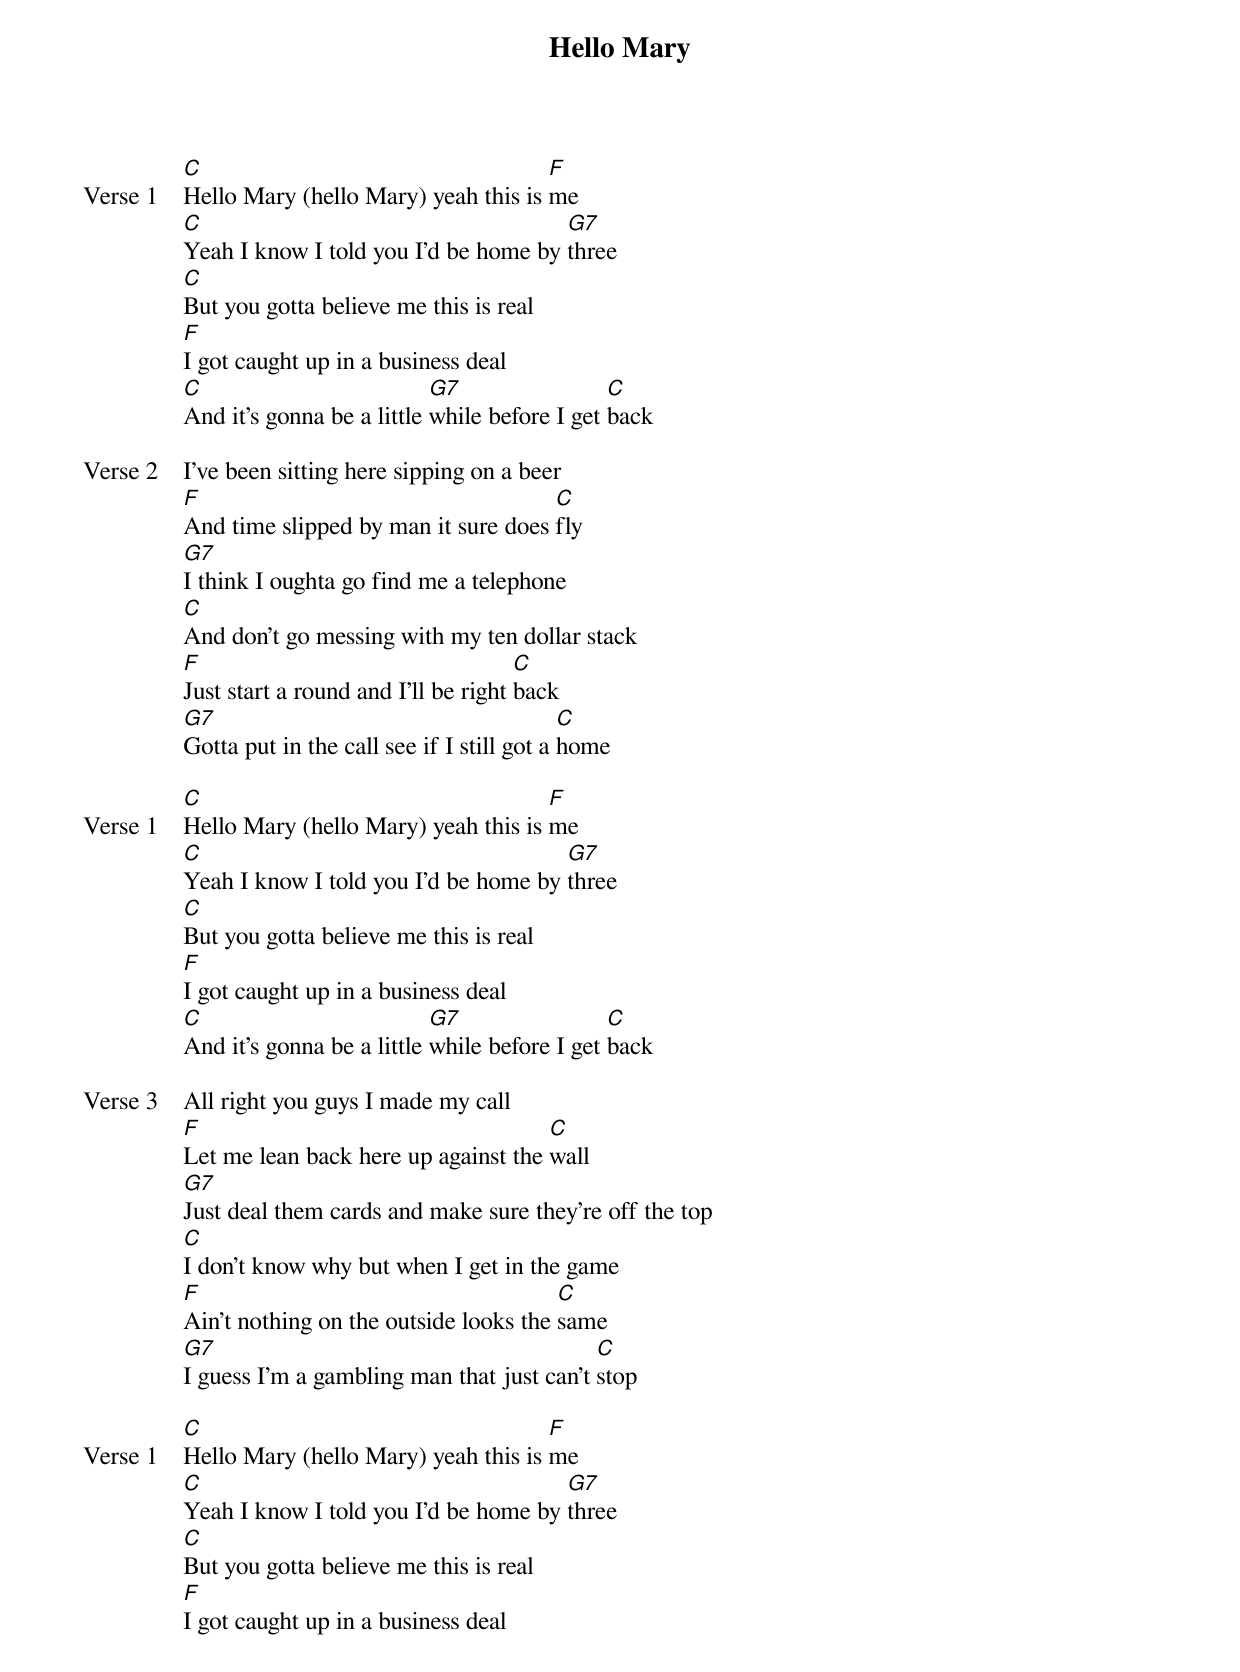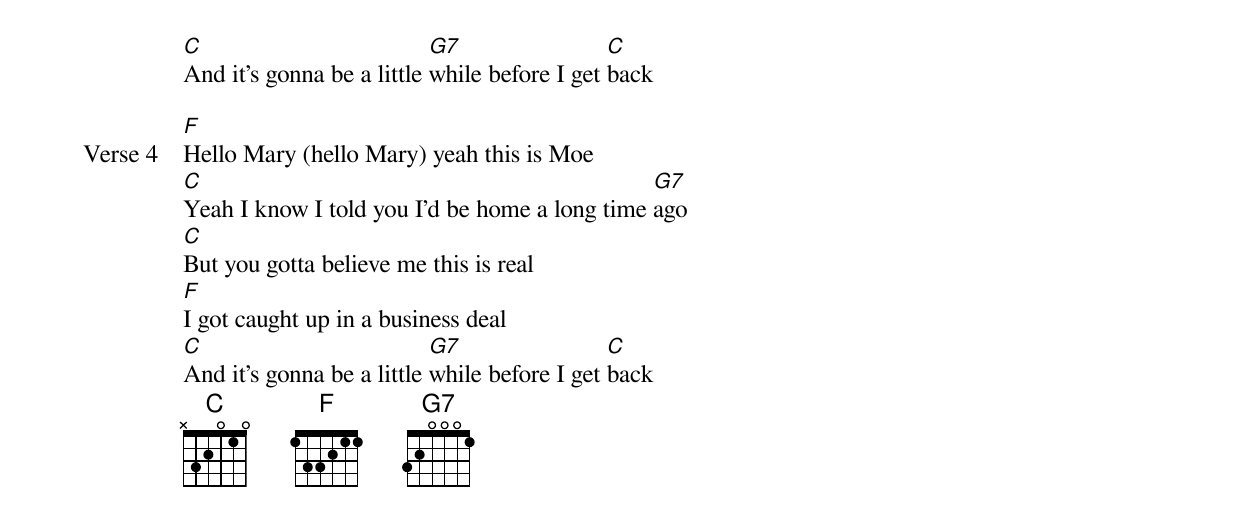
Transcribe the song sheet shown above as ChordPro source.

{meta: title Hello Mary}
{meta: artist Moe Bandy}
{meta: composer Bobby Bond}
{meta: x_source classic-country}
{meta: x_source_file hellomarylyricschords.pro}
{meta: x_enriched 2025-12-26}

{start_of_verse: Verse 1}
[C]Hello Mary (hello Mary) yeah this is [F]me
[C]Yeah I know I told you I'd be home by [G7]three
[C]But you gotta believe me this is real
[F]I got caught up in a business deal
[C]And it's gonna be a little [G7]while before I get [C]back
{end_of_verse}

{start_of_verse: Verse 2}
I've been sitting here sipping on a beer
[F]And time slipped by man it sure does [C]fly
[G7]I think I oughta go find me a telephone
[C]And don't go messing with my ten dollar stack
[F]Just start a round and I'll be right [C]back
[G7]Gotta put in the call see if I still got a [C]home
{end_of_verse}

{start_of_verse: Verse 1}
[C]Hello Mary (hello Mary) yeah this is [F]me
[C]Yeah I know I told you I'd be home by [G7]three
[C]But you gotta believe me this is real
[F]I got caught up in a business deal
[C]And it's gonna be a little [G7]while before I get [C]back
{end_of_verse}

{start_of_verse: Verse 3}
All right you guys I made my call
[F]Let me lean back here up against the [C]wall
[G7]Just deal them cards and make sure they're off the top
[C]I don't know why but when I get in the game
[F]Ain't nothing on the outside looks the [C]same
[G7]I guess I'm a gambling man that just can't [C]stop
{end_of_verse}

{start_of_verse: Verse 1}
[C]Hello Mary (hello Mary) yeah this is [F]me
[C]Yeah I know I told you I'd be home by [G7]three
[C]But you gotta believe me this is real
[F]I got caught up in a business deal
[C]And it's gonna be a little [G7]while before I get [C]back
{end_of_verse}

{start_of_verse: Verse 4}
[F]Hello Mary (hello Mary) yeah this is Moe
[C]Yeah I know I told you I'd be home a long time [G7]ago
[C]But you gotta believe me this is real
[F]I got caught up in a business deal
[C]And it's gonna be a little [G7]while before I get [C]back
{end_of_verse}
